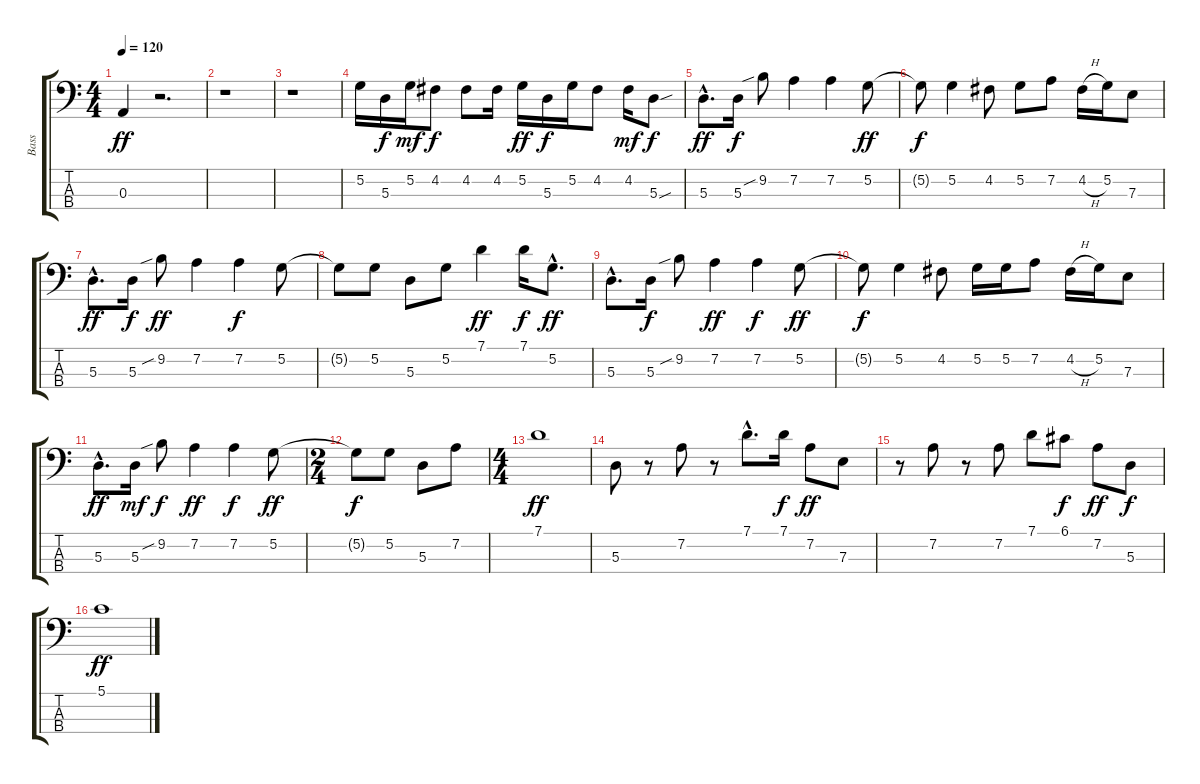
\track ("Bass" "Bass") {instrument electricbassfinger}
\staff {score tabs}
\tuning (G2 D2 A1 E1) {hide}
\ts (4 4)
\tempo 120
\clef f4
\ks c
0.3.4{dy ff} r.2{d} |
r.1 |
r.1 |
5.2.16 5.3.16{dy f} 5.2.16{dy mf} 4.2.8{dy f} 4.2.8 4.2.16 5.2.16{dy ff} 5.3.16{dy f} 5.2.16 4.2.8 4.2.16{dy mf} 5.3{sou}.8{dy f} |
5.3{hac}.8{d dy ff} 5.3.16{dy f} 9.2{sib}.8 7.2.4 7.2.4 5.2.8{dy ff} |
5.2{t}.8{dy f} 5.2.4 4.2.8 5.2.8 7.2.8 4.2{h}.16 5.2.16 7.3.8 |
5.3{hac}.8{d dy ff} 5.3.16{dy f} 9.2{sib}.8{dy ff} 7.2.4 7.2.4{dy f} 5.2.8 |
5.2{t}.8 5.2.8 5.3.8 5.2.8 7.1.4{dy ff} 7.1.16{dy f} 5.2{hac}.8{d dy ff} |
5.3{hac}.8{d} 5.3.16{dy f} 9.2{sib}.8 7.2.4{dy ff} 7.2.4{dy f} 5.2.8{dy ff} |
5.2{t}.8{dy f} 5.2.4 4.2.8 5.2.16 5.2.16 7.2.8 4.2{h}.16 5.2.16 7.3.8 |
5.3{hac}.8{d dy ff} 5.3.16{dy mf} 9.2{sib}.8{dy f} 7.2.4{dy ff} 7.2.4{dy f} 5.2.8{dy ff} |
\ts (2 4)
5.2{t}.8{dy f} 5.2.8 5.3.8 7.2.8 |
\ts (4 4)
7.1.1{dy ff} |
5.3.8 r.8 7.2.8 r.8 7.1{hac}.8{d} 7.1.16{dy f} 7.2.8{dy ff} 7.3.8 |
r.8 7.2.8 r.8 7.2.8 7.1.8 6.1.8{dy f} 7.2.8{dy ff} 5.3.8{dy f} |
5.1.1{dy ff}
